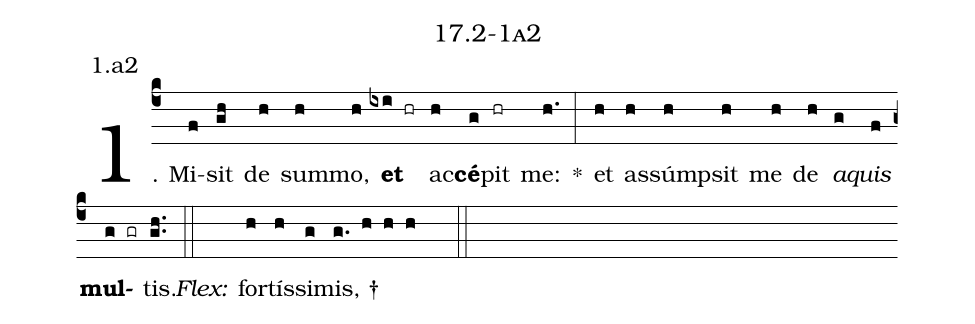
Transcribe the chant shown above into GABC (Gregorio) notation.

name: 17.2-1a2;
annotation: 1.a2;
%%
(c4)1. Mi(f)sit(gh) de(h) sum(h)mo,(h) <b>et</b>(ixi hr) ac(h)<b>cé</b>(g)pit(hr) me:(h.) *(:) et(h) as(h)súmp(h)sit(h) me(h) de(h) <i>a</i>(g)<i>quis</i>(f) <b>mul</b>(g gr)tis.(gh..) (::)
<i>Flex:</i>()  for(h)tís(h)si(g)mis, †(g. h h h  ::)

%E(h) u(h) o(g) u(f) a(g) e.(gh..) (::)
